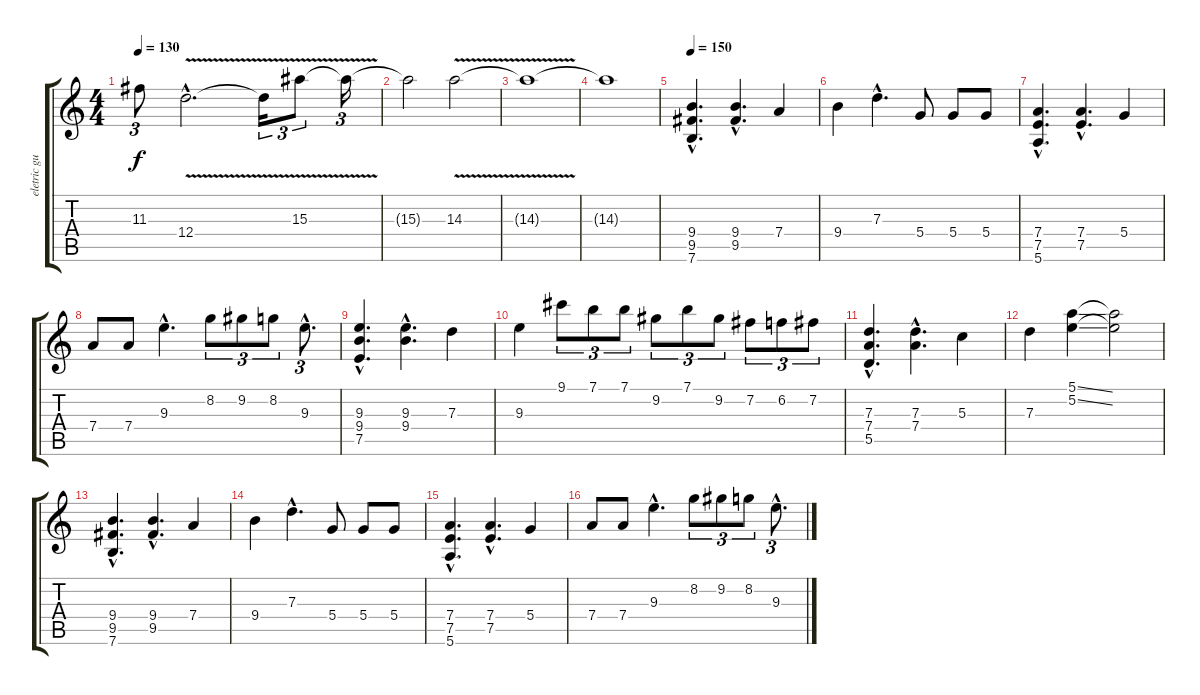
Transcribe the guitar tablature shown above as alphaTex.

\track ("eletric guitar" "eletric gu") {instrument distortionguitar}
\staff {score tabs}
\tuning (E4 B3 G3 D3 A2 E2) {hide}
\ts (4 4)
\tempo 130
\clef g2
\ks c
11.3.8{tu (3 2) dy f} 12.4{v hac}.2{d} 12.4{t}.16{tu (3 2)} 15.3{v}.8{tu (3 2)} 15.3{t}.16{tu (3 2)} |
15.3{t}.2 14.3{v}.2 |
14.3{t}.1 |
14.3{t}.1 |
\tempo 150
(9.4{hac} 9.5{hac} 7.6{hac}).4{d} (9.4{hac} 9.5{hac}).4{d} 7.4.4 |
9.4.4 7.3{hac}.4{d} 5.4.8 5.4.8 5.4.8 |
(7.4{hac} 7.5{hac} 5.6{hac}).4{d} (7.4{hac} 7.5{hac}).4{d} 5.4.4 |
7.4.8 7.4.8 9.3{hac}.4{d} 8.2.8{tu (3 2)} 9.2.8{tu (3 2)} 8.2.8{tu (3 2)} 9.3{hac}.8{d tu (3 2)} |
(9.3{hac} 9.4{hac} 7.5{hac}).4{d} (9.3{hac} 9.4{hac}).4{d} 7.3.4 |
9.3.4 9.1.8{tu (3 2)} 7.1.8{tu (3 2)} 7.1.8{tu (3 2)} 9.2.8{tu (3 2)} 7.1.8{tu (3 2)} 9.2.8{tu (3 2)} 7.2.8{tu (3 2)} 6.2.8{tu (3 2)} 7.2.8{tu (3 2)} |
(7.3{hac} 7.4{hac} 5.5{hac}).4{d} (7.3{hac} 7.4{hac}).4{d} 5.3.4 |
7.3.4 (5.1{ss} 5.2{ss}).4 (5.1{t} 5.2{t}).2 |
(9.4{hac} 9.5{hac} 7.6{hac}).4{d} (9.4{hac} 9.5{hac}).4{d} 7.4.4 |
9.4.4 7.3{hac}.4{d} 5.4.8 5.4.8 5.4.8 |
(7.4{hac} 7.5{hac} 5.6{hac}).4{d} (7.4{hac} 7.5{hac}).4{d} 5.4.4 |
7.4.8 7.4.8 9.3{hac}.4{d} 8.2.8{tu (3 2)} 9.2.8{tu (3 2)} 8.2.8{tu (3 2)} 9.3{hac}.8{d tu (3 2)}
